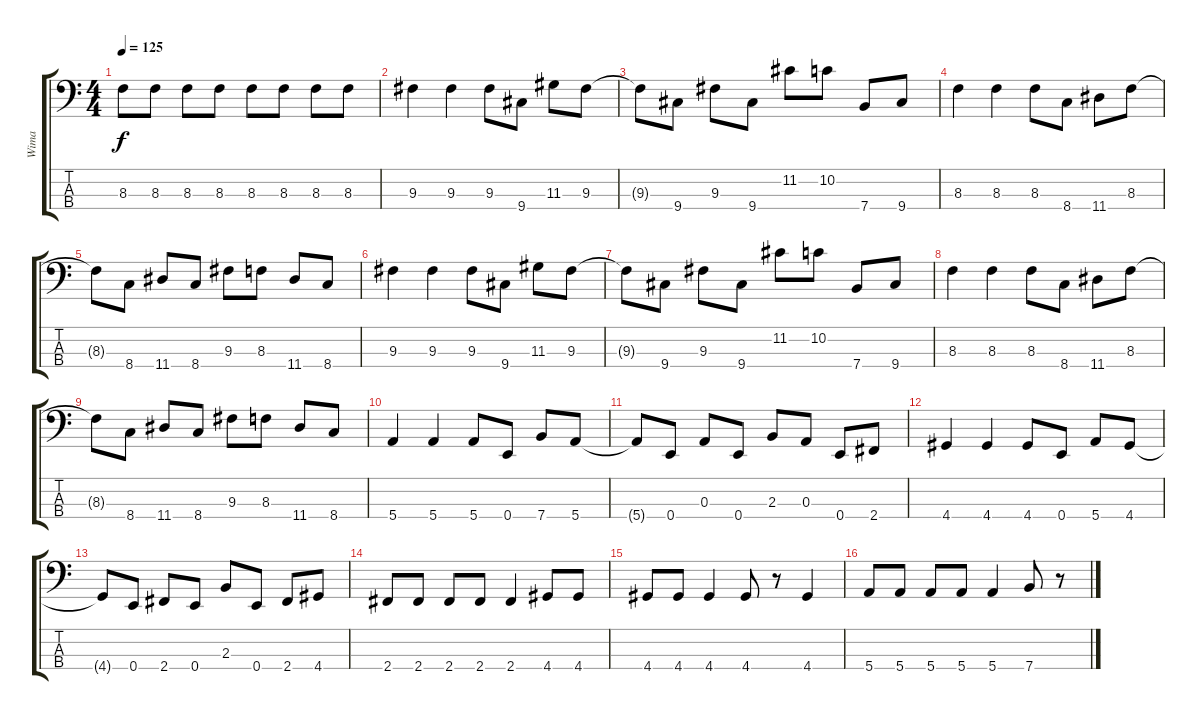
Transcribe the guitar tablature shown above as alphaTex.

\track ("Wima" "Wima") {instrument electricbasspick}
\staff {score tabs}
\tuning (G2 D2 A1 E1) {hide}
\ts (4 4)
\tempo 125
\clef f4
\ks c
8.3.8{dy f} 8.3.8 8.3.8 8.3.8 8.3.8 8.3.8 8.3.8 8.3.8 |
9.3.4 9.3.4 9.3.8 9.4.8 11.3.8 9.3.8 |
9.3{t}.8 9.4.8 9.3.8 9.4.8 11.2.8 10.2.8 7.4.8 9.4.8 |
8.3.4 8.3.4 8.3.8 8.4.8 11.4.8 8.3.8 |
8.3{t}.8 8.4.8 11.4.8 8.4.8 9.3.8 8.3.8 11.4.8 8.4.8 |
9.3.4 9.3.4 9.3.8 9.4.8 11.3.8 9.3.8 |
9.3{t}.8 9.4.8 9.3.8 9.4.8 11.2.8 10.2.8 7.4.8 9.4.8 |
8.3.4 8.3.4 8.3.8 8.4.8 11.4.8 8.3.8 |
8.3{t}.8 8.4.8 11.4.8 8.4.8 9.3.8 8.3.8 11.4.8 8.4.8 |
5.4.4 5.4.4 5.4.8 0.4.8 7.4.8 5.4.8 |
5.4{t}.8 0.4.8 0.3.8 0.4.8 2.3.8 0.3.8 0.4.8 2.4.8 |
4.4.4 4.4.4 4.4.8 0.4.8 5.4.8 4.4.8 |
4.4{t}.8 0.4.8 2.4.8 0.4.8 2.3.8 0.4.8 2.4.8 4.4.8 |
2.4.8 2.4.8 2.4.8 2.4.8 2.4.4 4.4.8 4.4.8 |
4.4.8 4.4.8 4.4.4 4.4.8 r.8 4.4.4 |
5.4.8 5.4.8 5.4.8 5.4.8 5.4.4 7.4.8 r.8
